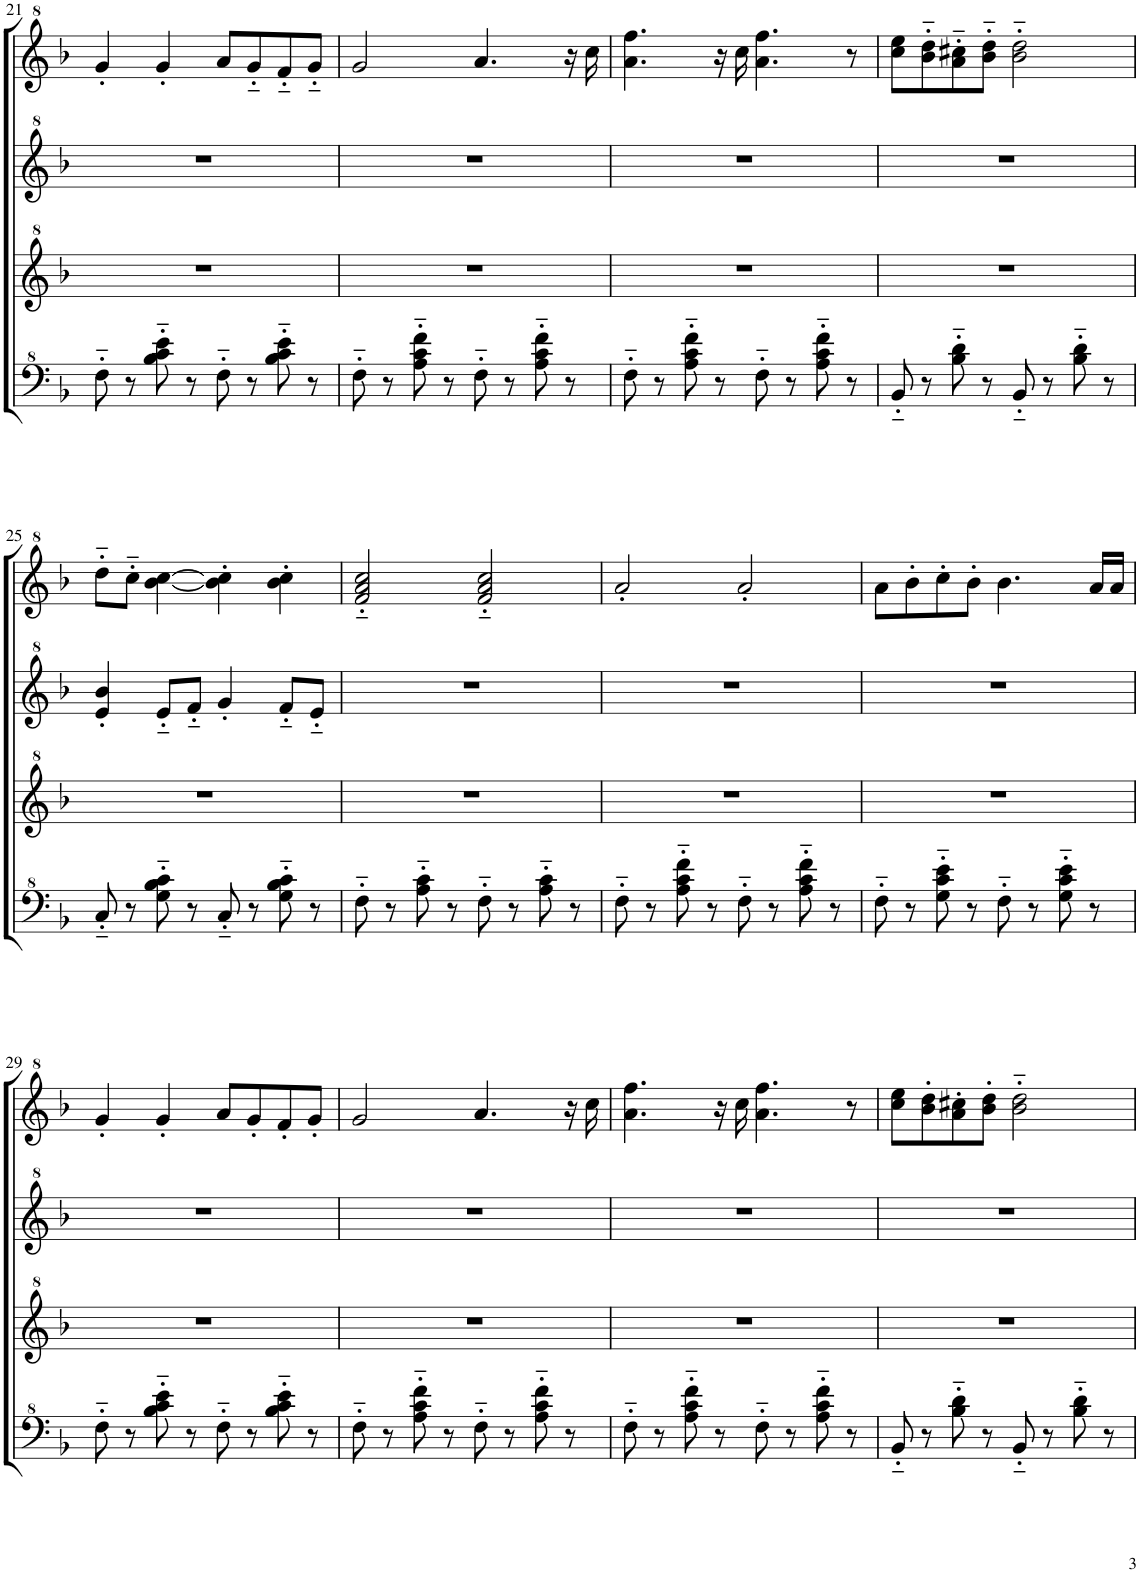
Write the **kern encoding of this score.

**kern	**kern	**kern	**kern
*part1	*part1	*part1	*part1
*staff4	*staff3	*staff2	*staff1
*I"Model III	*	*	*
!!LO:PB:g=z
*clefF^4	*clefG^2	*clefG^2	*clefG^2
*k[b-]	*k[b-]	*k[b-]	*k[b-]
*M2/2	*M2/2	*M2/2	*M2/2
*met(c|)	*met(c|)	*met(c|)	*met(c|)
=21	=21	=21	=21
8f'~\	1r	1r	4gg'/
8r	.	.	.
8b-\'~ 8cc\'~ 8ee\'~	.	.	4gg'/
8r	.	.	.
8f'~\	.	.	8aa/L
8r	.	.	8gg'~/
8b-\'~ 8cc\'~ 8ee\'~	.	.	8ff'~/
8r	.	.	8gg'~/J
=22	=22	=22	=22
8f'~\	1r	1r	2gg/
8r	.	.	.
8a\'~ 8cc\'~ 8ff\'~	.	.	.
8r	.	.	.
8f'~\	.	.	4.aa/
8r	.	.	.
8a\'~ 8cc\'~ 8ff\'~	.	.	.
8r	.	.	16r
.	.	.	16ccc\
=23	=23	=23	=23
8f'~\	1r	1r	4.aa\ 4.fff\
8r	.	.	.
8a\'~ 8cc\'~ 8ff\'~	.	.	.
8r	.	.	16r
.	.	.	16ccc\
8f'~\	.	.	4.aa\ 4.fff\
8r	.	.	.
8a\'~ 8cc\'~ 8ff\'~	.	.	.
8r	.	.	8r
=24	=24	=24	=24
8B-'~/	1r	1r	8ccc\ 8eee\L
8r	.	.	8bb-\'~ 8ddd\'~
8b-\'~ 8dd\'~	.	.	8aa\'~ 8ccc#X\'~
8r	.	.	8bb-\'~ 8ddd\'~J
8B-'~/	.	.	2bb-\'~ 2ddd\'~
8r	.	.	.
8b-\'~ 8dd\'~	.	.	.
8r	.	.	.
!!LO:LB:g=z
=25	=25	=25	=25
8c'~/	1r	4ee/' 4bb-/'	8ddd'~\L
8r	.	.	8ccc'~\J
8g\'~ 8b-\'~ 8cc\'~	.	8ee'~/L	[4bb-\ [4ccc\
8r	.	8ff'~/J	.
8c'~/	.	4gg'/	4bb-\]' 4ccc\]'
8r	.	.	.
8g\'~ 8b-\'~ 8cc\'~	.	8ff'~/L	4bb-\' 4ccc\'
8r	.	8ee'~/J	.
=26	=26	=26	=26
8f'~\	1r	1r	2ff/'~ 2aa/'~ 2ccc/'~
8r	.	.	.
8a\'~ 8cc\'~	.	.	.
8r	.	.	.
8f'~\	.	.	2ff/'~ 2aa/'~ 2ccc/'~
8r	.	.	.
8a\'~ 8cc\'~	.	.	.
8r	.	.	.
=27	=27	=27	=27
8f'~\	1r	1r	2aa'/
8r	.	.	.
8a\'~ 8cc\'~ 8ff\'~	.	.	.
8r	.	.	.
8f'~\	.	.	2aa'/
8r	.	.	.
8a\'~ 8cc\'~ 8ff\'~	.	.	.
8r	.	.	.
=28	=28	=28	=28
8f'~\	1r	1r	8aa\L
8r	.	.	8bb-'\
8g\'~ 8cc\'~ 8ee\'~	.	.	8ccc'\
8r	.	.	8bb-'\J
8f'~\	.	.	4.bb-\
8r	.	.	.
8g\'~ 8cc\'~ 8ee\'~	.	.	.
8r	.	.	16aa/LL
.	.	.	16aa/JJ
!!LO:LB:g=z
=29	=29	=29	=29
8f'~\	1r	1r	4gg'/
8r	.	.	.
8b-\'~ 8cc\'~ 8ee\'~	.	.	4gg'/
8r	.	.	.
8f'~\	.	.	8aa/L
8r	.	.	8gg'/
8b-\'~ 8cc\'~ 8ee\'~	.	.	8ff'/
8r	.	.	8gg'/J
=30	=30	=30	=30
8f'~\	1r	1r	2gg/
8r	.	.	.
8a\'~ 8cc\'~ 8ff\'~	.	.	.
8r	.	.	.
8f'~\	.	.	4.aa/
8r	.	.	.
8a\'~ 8cc\'~ 8ff\'~	.	.	.
8r	.	.	16r
.	.	.	16ccc\
=31	=31	=31	=31
8f'~\	1r	1r	4.aa\ 4.fff\
8r	.	.	.
8a\'~ 8cc\'~ 8ff\'~	.	.	.
8r	.	.	16r
.	.	.	16ccc\
8f'~\	.	.	4.aa\ 4.fff\
8r	.	.	.
8a\'~ 8cc\'~ 8ff\'~	.	.	.
8r	.	.	8r
=32	=32	=32	=32
8B-'~/	1r	1r	8ccc\ 8eee\L
8r	.	.	8bb-\' 8ddd\'
8b-\'~ 8dd\'~	.	.	8aa\' 8ccc#X\'
8r	.	.	8bb-\' 8ddd\'J
8B-'~/	.	.	2bb-\'~ 2ddd\'~
8r	.	.	.
8b-\'~ 8dd\'~	.	.	.
8r	.	.	.
=	=	=	=
*-	*-	*-	*-
